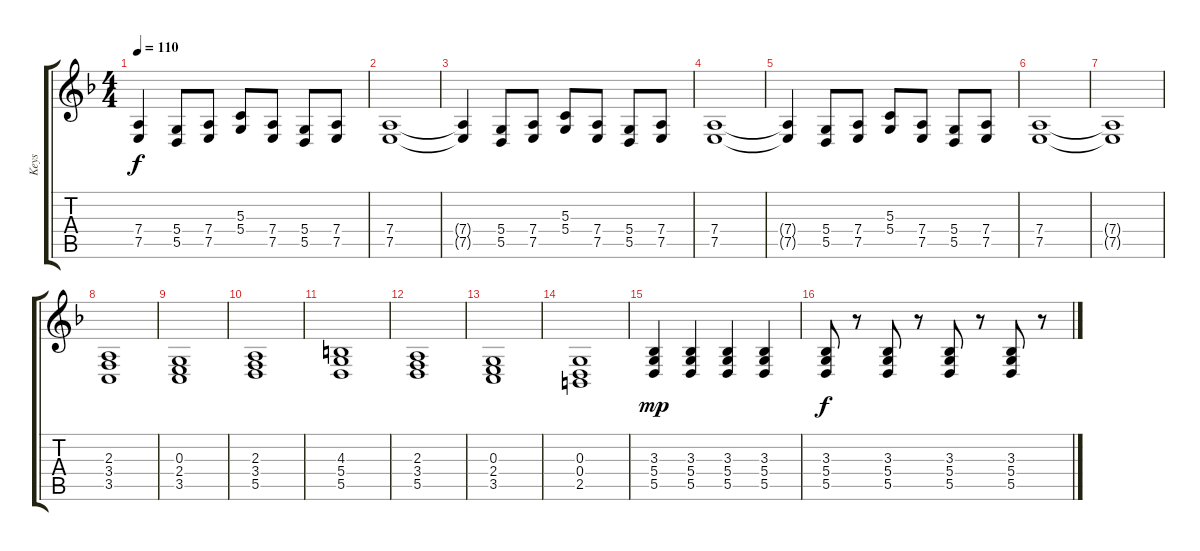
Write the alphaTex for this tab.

\track ("Keys" "Keys") {instrument drawbarorgan}
\staff {score tabs}
\tuning (E4 B3 G3 D3 A2 E2) {hide}
\ts (4 4)
\tempo 110
\clef g2
\ks f
(7.4{t} 7.5{t}).4{dy f} (5.4 5.5).8 (7.4 7.5).8 (5.3 5.4).8 (7.4 7.5).8 (5.4 5.5).8 (7.4 7.5).8 |
(7.4 7.5).1 |
(7.4{t} 7.5{t}).4 (5.4 5.5).8 (7.4 7.5).8 (5.3 5.4).8 (7.4 7.5).8 (5.4 5.5).8 (7.4 7.5).8 |
(7.4 7.5).1 |
(7.4{t} 7.5{t}).4 (5.4 5.5).8 (7.4 7.5).8 (5.3 5.4).8 (7.4 7.5).8 (5.4 5.5).8 (7.4 7.5).8 |
(7.4 7.5).1 |
(7.4{t} 7.5{t}).1 |
(2.3 3.4 3.5).1 |
(0.3 2.4 3.5).1 |
(2.3 3.4 5.5).1 |
(4.3 5.4 5.5).1 |
(2.3 3.4 5.5).1 |
(0.3 2.4 3.5).1 |
(0.3 0.4 2.5).1 |
(3.3 5.4 5.5).4{dy mp} (3.3 5.4 5.5).4 (3.3 5.4 5.5).4 (3.3 5.4 5.5).4 |
(3.3 5.4 5.5).8{dy f} r.8 (3.3 5.4 5.5).8 r.8 (3.3 5.4 5.5).8 r.8 (3.3 5.4 5.5).8 r.8
